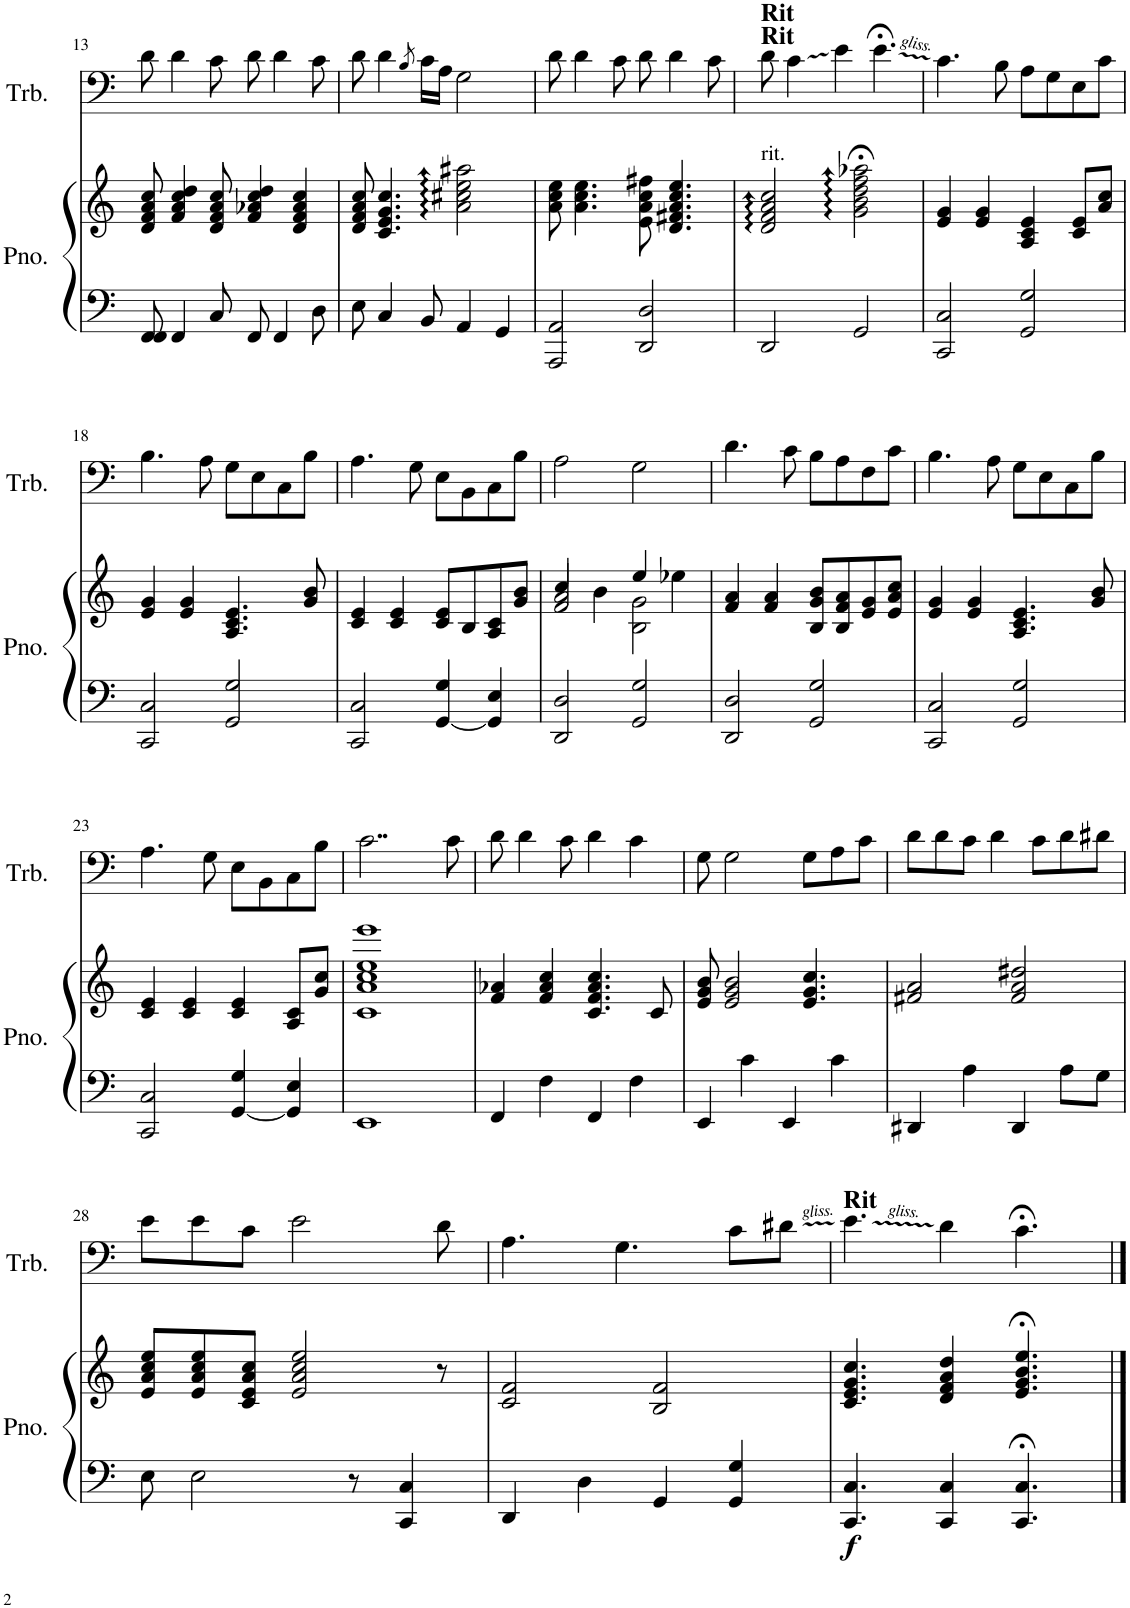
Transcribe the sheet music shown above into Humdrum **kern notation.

**kern	**kern	**dynam	**kern
*part2	*part2	*part2	*part1
*staff3	*staff2	*staff2/3	*staff1
*I"Piano	*	*	*I"Trombone
*I'Pno.	*	*	*I'Trb.
!!LO:PB:g=z
*clefF4	*clefG2	*	*clefF4
*k[]	*k[]	*	*k[]
*M4/4	*M4/4	*	*M4/4
=13	=13	=13	=13
8FF/ 8FF/	8d/ 8f/ 8a/ 8cc/	.	8d\
4FF/	4f/ 4a/ 4cc/ 4dd/	.	4d\
8C/	8d/ 8f/ 8a/ 8cc/	.	8c\
8FF/	4f/ 4a-X/ 4cc/ 4dd/	.	8d\
4FF/	.	.	4d\
.	4d/ 4f/ 4a-/ 4cc/	.	.
8D\	.	.	8c\
=14	=14	=14	=14
8E\	8d/ 8f/ 8a/ 8cc/	.	8d\
4C/	4.c/ 4.e/ 4.g/ 4.cc/	.	4d\
.	.	.	8qB/
8BB/	.	.	16c\LL
.	.	.	16A\JJ
4AA/	2a\ 2cc#X\ 2ee\ 2aa#X\	.	2G\
4GG/	.	.	.
=15	=15	=15	=15
2AAA/ 2AA/	8a\ 8cc\ 8ee\	.	8d\
.	4.a\ 4.cc\ 4.ee\	.	4d\
.	.	.	8c\
2DD/ 2D/	8e\ 8a\ 8cc\ 8ff#X\	.	8d\
.	4.d/ 4.f#X/ 4.a/ 4.cc/ 4.ee/	.	4d\
.	.	.	8c\
=16	=16	=16	=16
!	!	!	!LO:TX:a:B:t=Rit
!	!	!	!LO:TX:a:B:t=Rit
!	!LO:TX:a:t=rit.	!	!
2DD/	2d/ 2f/ 2a/ 2cc/	.	8d\
.	.	.	4c\
.	.	.	4e\
2GG/	2g\;< 2b\;< 2dd\;< 2ff\;< 2aa-X\;<	.	.
.	.	.	4.e;<\
=17	=17	=17	=17
2CC/ 2C/	4e/ 4g/	.	4.c\
.	4e/ 4g/	.	.
.	.	.	8B\
2GG/ 2G/	4A/ 4c/ 4e/	.	8A\L
.	.	.	8G\
.	8c/ 8e/L	.	8E\
.	8a/ 8cc/J	.	8c\J
!!LO:LB:g=z
=18	=18	=18	=18
2CC/ 2C/	4e/ 4g/	.	4.B\
.	4e/ 4g/	.	.
.	.	.	8A\
2GG/ 2G/	4.A/ 4.c/ 4.e/	.	8G\L
.	.	.	8E\
.	.	.	8C\
.	8g/ 8b/	.	8B\J
=19	=19	=19	=19
2CC/ 2C/	4c/ 4e/	.	4.A\
.	4c/ 4e/	.	.
.	.	.	8G\
[4GG/ 4G/	8c/ 8e/L	.	8E\L
.	8B/	.	8BB\
4GG/] 4E/	8A/ 8c/	.	8C\
.	8g/ 8b/J	.	8B\J
=20	=20	=20	=20
*	*^	*	*
2DD/ 2D/	2f/ 2a/	4cc/	.	2A\
.	.	4b\	.	.
2GG/ 2G/	2B\ 2g\	4ee/	.	2G\
.	.	4ee-X\	.	.
*	*v	*v	*	*
=21	=21	=21	=21
2DD/ 2D/	4f/ 4a/	.	4.d\
.	4f/ 4a/	.	.
.	.	.	8c\
2GG/ 2G/	8B/ 8g/ 8b/L	.	8B\L
.	8B/ 8f/ 8a/	.	8A\
.	8e/ 8g/	.	8F\
.	8e/ 8a/ 8cc/J	.	8c\J
=22	=22	=22	=22
2CC/ 2C/	4e/ 4g/	.	4.B\
.	4e/ 4g/	.	.
.	.	.	8A\
2GG/ 2G/	4.A/ 4.c/ 4.e/	.	8G\L
.	.	.	8E\
.	.	.	8C\
.	8g/ 8b/	.	8B\J
!!LO:LB:g=z
=23	=23	=23	=23
2CC/ 2C/	4c/ 4e/	.	4.A\
.	4c/ 4e/	.	.
.	.	.	8G\
[4GG/ 4G/	4c/ 4e/	.	8E\L
.	.	.	8BB\
4GG/] 4E/	8A/ 8c/L	.	8C\
.	8g/ 8cc/J	.	8B\J
=24	=24	=24	=24
1EE	1c 1a 1cc 1ee 1eee	.	2..c\
.	.	.	8c\
=25	=25	=25	=25
4FF/	4f/ 4a-X/	.	8d\
.	.	.	4d\
4F\	4f/ 4a-/ 4cc/	.	.
.	.	.	8c\
4FF/	4.c/ 4.f/ 4.a-/ 4.cc/	.	4d\
4F\	.	.	4c\
.	8c/	.	.
=26	=26	=26	=26
4EE/	8e/ 8g/ 8b/	.	8G\
.	2e/ 2g/ 2b/	.	2G\
4c\	.	.	.
4EE/	.	.	.
.	4.e/ 4.g/ 4.cc/	.	8G\L
4c\	.	.	8A\
.	.	.	8c\J
=27	=27	=27	=27
4DD#X/	2f#X/ 2a/	.	8d\L
.	.	.	8d\
4A\	.	.	8c\J
.	.	.	4d\
4DD#/	2f#/ 2a/ 2dd#X/	.	.
.	.	.	8c\L
8A\L	.	.	8d\
8G\J	.	.	8d#X\J
!!LO:LB:g=z
=28	=28	=28	=28
8E\	8e/ 8a/ 8cc/ 8ee/L	.	8e\L
2E\	8e/ 8a/ 8cc/ 8ee/	.	8e\
.	8c/ 8e/ 8a/ 8cc/J	.	8c\J
.	2e/ 2a/ 2cc/ 2ee/	.	2e\
8r	.	.	.
4CC/ 4C/	.	.	.
.	8r	.	8d\
=29	=29	=29	=29
4DD/	2c/ 2f/	.	4.A\
4D\	.	.	.
.	.	.	4.G\
4GG/	2B/ 2f/	.	.
4GG/ 4G/	.	.	8c\L
.	.	.	8d#X\J
=30	=30	=30	=30
!	!	!	!LO:TX:a:B:t=Rit
!	!	!LO:DY:b=2	!
4.CC/ 4.C/	4.c/ 4.e/ 4.g/ 4.cc/	f	4.e\
4CC/ 4C/	4d/ 4f/ 4a/ 4dd/	.	4d\
4.CC/;< 4.C/;<	4.e/;< 4.g/;< 4.b/;< 4.ee/;<	.	4.c;<\
==	==	==	==
*-	*-	*-	*-
